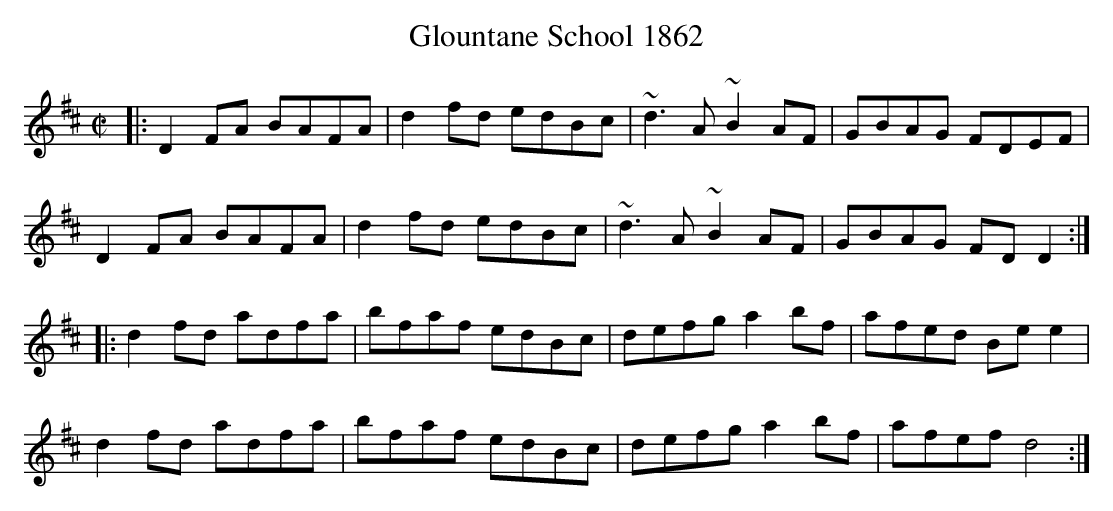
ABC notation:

X:1
T:Glountane School 1862
M:C|
K:D
|: D2FA BAFA | d2fd edBc | ~d3A ~B2AF | GBAG FDEF |
D2FA BAFA | d2fd edBc | ~d3A ~B2AF | GBAG FDD2 :|
|: d2fd adfa | bfaf edBc | defg a2bf | afed Bee2 |
d2fd adfa | bfaf edBc | defg a2bf | afef d4 :|
